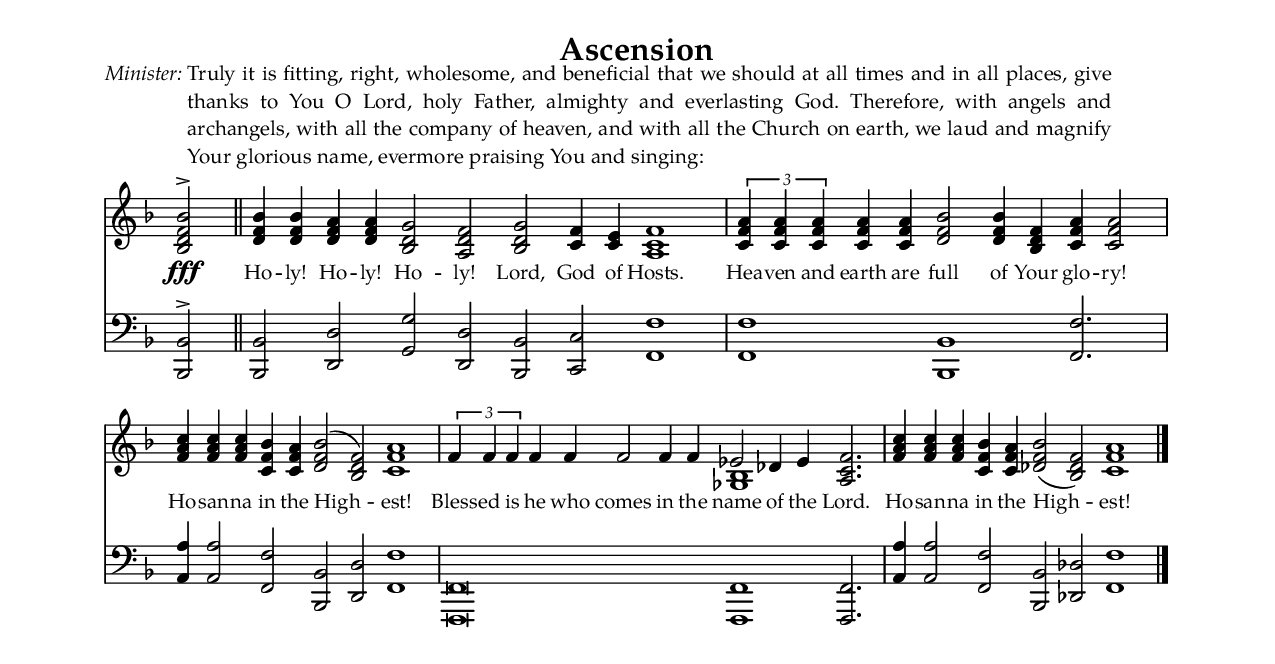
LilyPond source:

\version "2.12.3"

Title = "Ascension"

\include "header.ly"

\paper { ragged-right = ##f }

global =
{
	\override Staff.TimeSignature #'stencil = ##f
	\key f \major
	\override Rest #'direction = #'0
	\override MultiMeasureRest #'staff-position = #0
}

Sanctus = \lyricmode
{
        "" Ho -- ly! Ho -- ly! Ho -- ly! Lord, God of Hosts.
	Hea -- ven and earth are full of Your glo -- ry!
	Ho -- san -- na in the High -- est!
	Bless -- ed is he who comes in the name of the Lord.
	Ho -- san -- na in the High -- est!
}
	\markup {
		\line { \italic "Minister:"
			\column { \override #'(line-width . 100) \justify-string #"Truly it is fitting, right, wholesome, and beneficial that we should at all times and in all places, give thanks to You O Lord, holy Father, almighty and everlasting God.  Therefore, with angels and archangels, with all the company of heaven, and with all the Church on earth, we laud and magnify Your glorious name, evermore praising You and singing:"
     		 		}
    			}

		} 

\score
{
	<<
		\new Staff
		<<
			\new Voice = "sopranos"
			{
				\voiceOne
				\global
				\override Score.MetronomeMark #'stencil = ##f
				#(set-accidental-style 'piano)
				\tempo 4 = 120
				\cadenzaOn
				<bes d' f' bes'>2\fff-> \bar "||"
				<d' f' bes'>4 <d' f' bes'> <d' f' a'> <d' f' a'> <bes d' g'>2 <a d' f'> <bes d' g'> <c' f'>4 <c' e'> <a c' f'>1 \bar "|"
                                \times 2/3 { <c' f'a'>4 <c' f'a'> <c' f'a'> } <c' f'a'>4 <c' f'a'> <d' f' bes'>2 <d' f' bes'>4 <bes d' f'> <c' f' a'> <c' f' a'>2 \bar "|"
				<f' a' c''>4 <f' a' c''> <f' a' c''> <c' f' bes'> <c' f' a'> <d' f' bes'>2 (<bes d' f'>) <c' f' a'>1 \bar "|"
                                \times 2/3 { f'4 f' f' } f' f' f'2 f'4 f' 
				<< { \voiceOne ees'2 des'4 ees' } 
				   \new Voice {
        			   \voiceTwo
        			   <ges bes>1
      				   }
   				>>
				\oneVoice
				< a c' f'>2. \bar "|"
				<f' a' c''>4 <f' a' c''> <f' a' c''> <c' f' bes'> <c' f' a'> <des'! f' bes'>2 (<bes des' f'>) <c' f' a'>1 \bar "|."
			}

			\new Lyrics = sopranos { s1 }
		>>


		\new Staff
		
		<<
			\clef bass
			\new Voice = "tenors"
			{
				\voiceThree
				\global
                                <bes,, bes,>2-> 
				<bes,, bes,> <d, d> <g, g> <d, d> <bes,, bes,> <c, c> <f, f>1
				<f, f>1 <bes,, bes,> <f, f>2.
				<a, a>4 <a, a>2 <f, f> <bes,, bes,> <d, d> <f, f>1
				<f,, f,>\breve <f,, f,>1 <f,, f,>2.
				<a, a>4 <a, a>2 <f, f> <bes,, bes,> <des, des> <f, f>1
			}

		>>
		\context Lyrics = sopranos \lyricsto sopranos \Sanctus
	>>
	
	\layout
	{	
		\context
		{
			\Lyrics
			\override VerticalAxisGroup #'minimum-Y-extent = #'(0 . 0)
			\override LyricText #'font-size = #0
                }
	}
}
